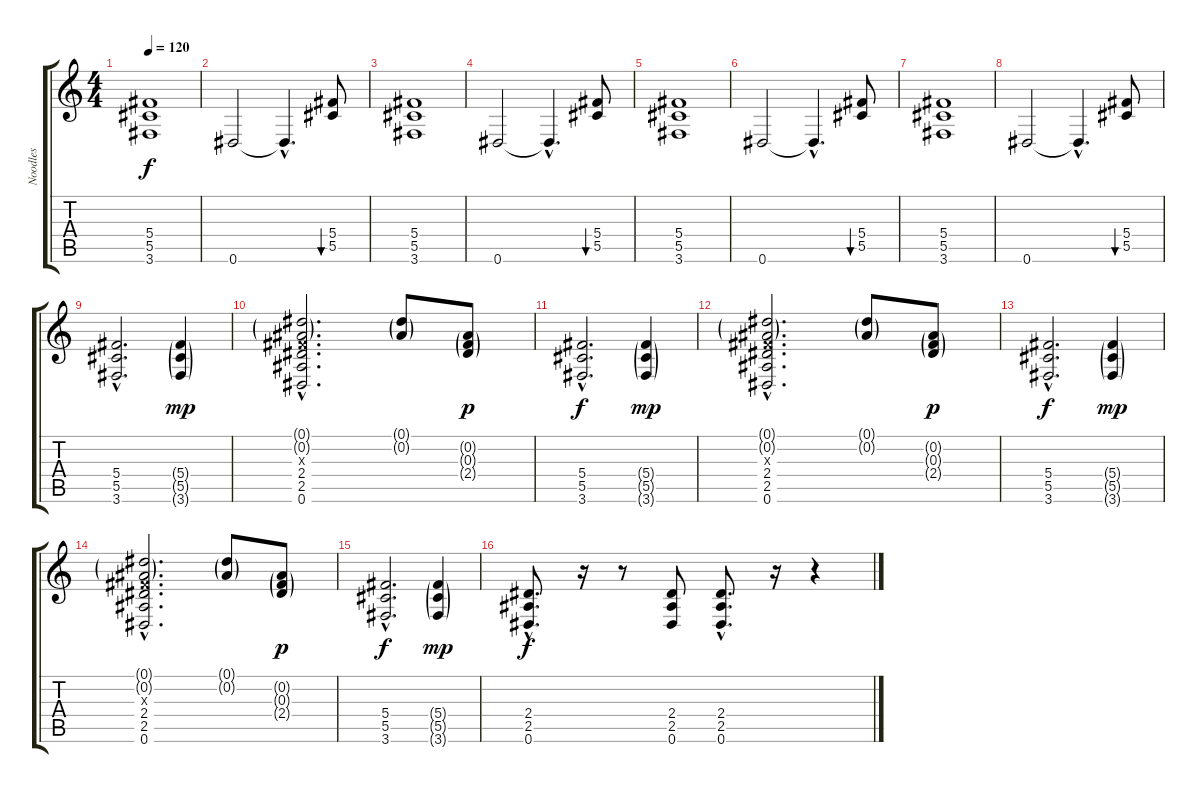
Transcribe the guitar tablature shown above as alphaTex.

\track ("Noodles" "Noodles") {instrument overdrivenguitar}
\staff {score tabs}
\tuning (Eb4 Bb3 Gb3 Db3 Ab2 Eb2) {hide}
\ts (4 4)
\tempo 120
\clef g2
\ks c
(5.4 5.5 3.6).1{dy f} |
0.6.2 0.6{hac t}.4{d} (5.4 5.5).8{bu 30} |
(5.4 5.5 3.6).1 |
0.6.2 0.6{hac t}.4{d} (5.4 5.5).8{bu 30} |
(5.4 5.5 3.6).1 |
0.6.2 0.6{hac t}.4{d} (5.4 5.5).8{bu 30} |
(5.4 5.5 3.6).1 |
0.6.2 0.6{hac t}.4{d} (5.4 5.5).8{bu 30} |
(5.4{hac} 5.5{hac} 3.6{hac}).2{d} (5.4{g} 5.5{g} 3.6{g}).4{dy mp} |
(0.1{g hac} 0.2{g hac} 0.3{hac x} 2.4{hac} 2.5{hac} 0.6{hac}).2{d} (0.1{g} 0.2{g}).8 (0.2{g} 0.3{g} 2.4{g}).8{dy p} |
(5.4{hac} 5.5{hac} 3.6{hac}).2{d dy f} (5.4{g} 5.5{g} 3.6{g}).4{dy mp} |
(0.1{g hac} 0.2{g hac} 0.3{hac x} 2.4{hac} 2.5{hac} 0.6{hac}).2{d} (0.1{g} 0.2{g}).8 (0.2{g} 0.3{g} 2.4{g}).8{dy p} |
(5.4{hac} 5.5{hac} 3.6{hac}).2{d dy f} (5.4{g} 5.5{g} 3.6{g}).4{dy mp} |
(0.1{g hac} 0.2{g hac} 0.3{hac x} 2.4{hac} 2.5{hac} 0.6{hac}).2{d} (0.1{g} 0.2{g}).8 (0.2{g} 0.3{g} 2.4{g}).8{dy p} |
(5.4{hac} 5.5{hac} 3.6{hac}).2{d dy f} (5.4{g} 5.5{g} 3.6{g}).4{dy mp} |
(2.4{hac} 2.5{hac} 0.6{hac}).8{d dy f} r.16 r.8 (2.4 2.5 0.6).8 (2.4{hac} 2.5{hac} 0.6{hac}).8{d} r.16 r.4
